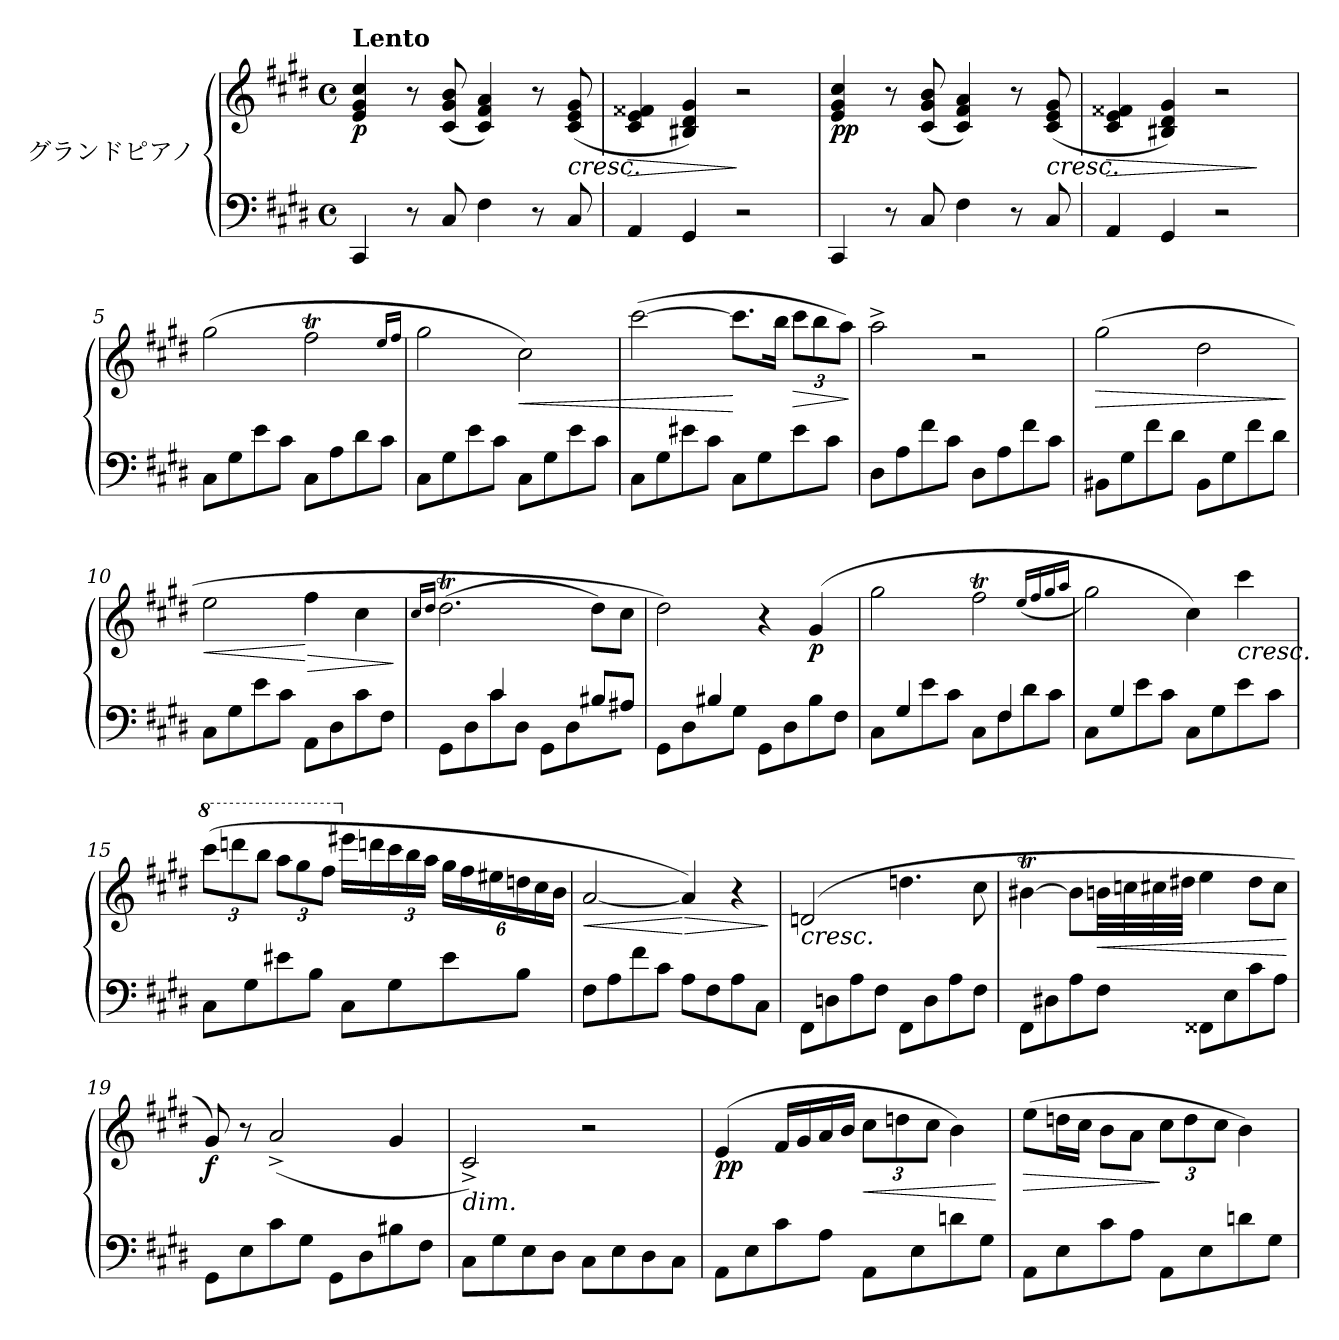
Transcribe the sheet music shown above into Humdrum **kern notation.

**kern	**kern	**dynam
*part1	*part1	*part1
*staff2	*staff1	*staff1/2
*I"グランドピアノ	*	*
*clefF4	*clefG2	*
*k[f#c#g#d#]	*k[f#c#g#d#]	*
*M4/4	*M4/4	*
*met(c)	*met(c)	*
=1	=1	=1
!	!LO:TX:a:B:t=Lento	!
!	!	!LO:DY:b
4CC#/	4e/ 4g#/ 4cc#/	p
8r	8r	.
8C#/	(<8c#/ 8g#/ 8b/	.
4F#\	4c#/ 4f#/ 4a/)	.
8r	8r	.
!	!	!LO:HP:b
8C#/	(>8c#/ 8e/ 8g#/	<
=2	=2	=2
!	!	!LO:HP:b
4AA/	4c#/ 4e/ 4f##X/	>
4GG#/	4B#X/ 4d#/ 4g#/)	[
2r	2r	]
=3	=3	=3
!	!	!LO:DY:b
4CC#/	4e/ 4g#/ 4cc#/	pp
8r	8r	.
8C#/	(<8c#/ 8g#/ 8b/	.
4F#\	4c#/ 4f#/ 4a/)	.
8r	8r	.
!	!	!LO:HP:b
8C#/	(>8c#/ 8e/ 8g#/	<
=4	=4	=4
!	!	!LO:HP:b
4AA/	4c#/ 4e/ 4f##X/	>
4GG#/	4B#X/ 4d#/ 4g#/)	[
2r	2r	.
.	.	]
!!LO:LB:g=z
=5	=5	=5
8C#\L	(>2gg#\	.
8G#\	.	.
8e\	.	.
8c#\J	.	.
8C#\L	2ff#T\	.
8A\	.	.
8d#\	.	.
8c#\J	.	.
.	16qee/LL	.
.	16qff#/JJ	.
=6	=6	=6
8C#\L	2gg#\	.
8G#\	.	.
8e\	.	.
8c#\J	.	.
!	!	!LO:HP:b
8C#\L	2cc#\)	<
8G#\	.	.
8e\	.	.
8c#\J	.	.
=7	=7	=7
8C#\L	(>[2ccc#\	.
8G#\	.	.
8e#X\	.	.
8c#\J	.	.
8C#\L	8.ccc#\L]	[
8G#\	.	.
.	16bb\Jk	.
*	*Xbrackettup	*
!	!	!LO:HP:b
8e#\	12ccc#\L	>
.	12bb\	.
8c#\J	.	.
.	12aa\J)	.
.	.	]
=8	=8	=8
8D#\L	2aa^\	.
8A\	.	.
8f#\	.	.
8c#\J	.	.
8D#\L	2r	.
8A\	.	.
8f#\	.	.
8c#\J	.	.
!!LO:LB:g=z
=9	=9	=9
!	!	!LO:HP:b
8BB#X\L	(>2gg#\	>
8G#\	.	.
8f#\	.	.
8d#\J	.	.
8BB#\L	2dd#\	.
8G#\	.	.
8f#\	.	.
8d#\J	.	.
.	.	]
=10	=10	=10
!	!	!LO:HP:b
8C#\L	2ee\	<
8G#\	.	.
8e\	.	.
8c#\J	.	.
!	!	!LO:HP:n=1:b
8AA\L	4ff#\	[ >
8D#\	.	.
8c#\	4cc#\	.
8F#\J	.	.
.	.	]
=11	=11	=11
.	16qcc#/LL	.
.	16qdd#/JJ	.
*^	*	*
8GG#\L	4reyy	(>2.dd#t\	.
8D#\	.	.	.
8c#\	4c#/	.	.
8D#\J	.	.	.
8GG#\L	4reyy	.	.
8D#\	.	.	.
8B#X\yy	8B#/L	8dd#\L)	.
8A#X\Jyy	8A#/J	8cc#\J	.
=12	=12	=12	=12
8GG#\L	4reyy	2dd#\)	.
8D#\	.	.	.
8B#X\yy	4B#/	.	.
8G#\J	.	.	.
8GG#\L	2rcyy	4r	.
8D#\	.	.	.
!	!	!	!LO:DY:b
8B#\	.	(>4g#/	p
8F#\J	.	.	.
!!LO:LB:g=z
=13	=13	=13	=13
8C#\L	8reyy	2gg#\	.
8G#\yy	4G#/	.	.
8e\	.	.	.
8c#\J	4rddyy	.	.
8C#\L	.	2ff#T\	.
8F#\	4F#/	.	.
8d#\	.	.	.
8c#\J	8reyy	.	.
.	.	(<16qee/LL	.
.	.	16qff#/	.
.	.	16qgg#/	.
.	.	16qaa/JJ	.
=14	=14	=14	=14
8C#\L	8reyy	2gg#\)	.
8G#\yy	4G#/	.	.
8e\	.	.	.
8c#\J	8rddyy	.	.
8C#\L	2rcyy	4cc#\)	.
8G#\	.	.	.
!	!	!LO:TX:b:i:t=cresc.	!
8e\	.	4ccc#\	.
8c#\J	.	.	.
*v	*v	*	*
=15	=15	=15
*	*8va	*
8C#\L	(>12cccc#\L	.
.	12ddddn\	.
8G#\	.	.
.	12bbb\J	.
8e#X\	12aaa\L	.
.	12ggg#\	.
8B\J	.	.
.	12fff#\J	.
*	*X8va	*
8C#\L	16eee#X\LL	.
.	16dddn\	.
8G#\	24ccc#\	.
.	24bb\	.
.	24aa\JJ	.
8e#\	24gg#\LL	.
.	24ff#\	.
.	24ee#X\	.
8B\J	24ddn\	.
.	24cc#\	.
.	24b\JJ	.
!!LO:PB:g=z
=16	=16	=16
!	!	!LO:HP:b
8F#\L	[2a/	<
8A\	.	.
8f#\	.	.
8c#\J	.	.
!	!	!LO:HP:n=1:b
8A\L	4a/])	[ >
8F#\	.	.
8A\	4r	.
8C#\J	.	.
.	.	]
=17	=17	=17
!	!LO:TX:b:i:t=cresc.	!
8FF#\L	(>2dn/	.
8Dn\	.	.
8A\	.	.
8F#\J	.	.
8FF#\L	4.ddn\	.
8D\	.	.
8A\	.	.
8F#\J	8cc#\	.
=18	=18	=18
8FF#\L	[4b#Xt\	.
8D#X\	.	.
8A\	8b#\L]	.
!	!	!LO:HP:b
8F#\J	32bn\LL	<
.	32ccn\	.
.	32cc#X\	.
.	32dd#X\JJJ	.
8FF##X\L	4ee\	.
8E\	.	.
8c#\	8dd#\L	.
8A\J	8cc#\J	.
.	.	[
=19	=19	=19
!	!	!LO:DY:b
8GG#\L	8g#/)	f
8E\	8r	.
8c#\	(<2a^/	.
8G#\J	.	.
8GG#\L	.	.
8D#\	.	.
8B#X\	4g#/	.
8F#\J	.	.
!!LO:LB:g=z
=20	=20	=20
!	!LO:TX:b:i:t=dim.	!
8C#\L	2c#^/)	.
8G#\	.	.
8E\	.	.
8D#\J	.	.
8C#\L	2r	.
8E\	.	.
8D#\	.	.
8C#\J	.	.
=21	=21	=21
!	!	!LO:DY:b
8AA\L	(>4e/	pp
8E\	.	.
8c#\	16f#/LL	.
.	16g#/	.
8A\J	16a/	.
.	16b/JJ	.
!	!	!LO:HP:b
8AA\L	12cc#\L	<
.	12ddn\	.
8E\	.	.
.	12cc#\J	.
8dn\	4b\)	.
8G#\J	.	.
.	.	[
=22	=22	=22
!	!	!LO:HP:b
8AA\L	(>8ee\L	>
8E\	16ddn\L	.
.	16cc#\JJ	.
8c#\	8b\L	.
8A\J	8a\J	.
8AA\L	12cc#\L	]
.	12dd\	.
8E\	.	.
.	12cc#\J	.
8dn\	4b\)	.
8G#\J	.	.
=	=	=
*-	*-	*-
